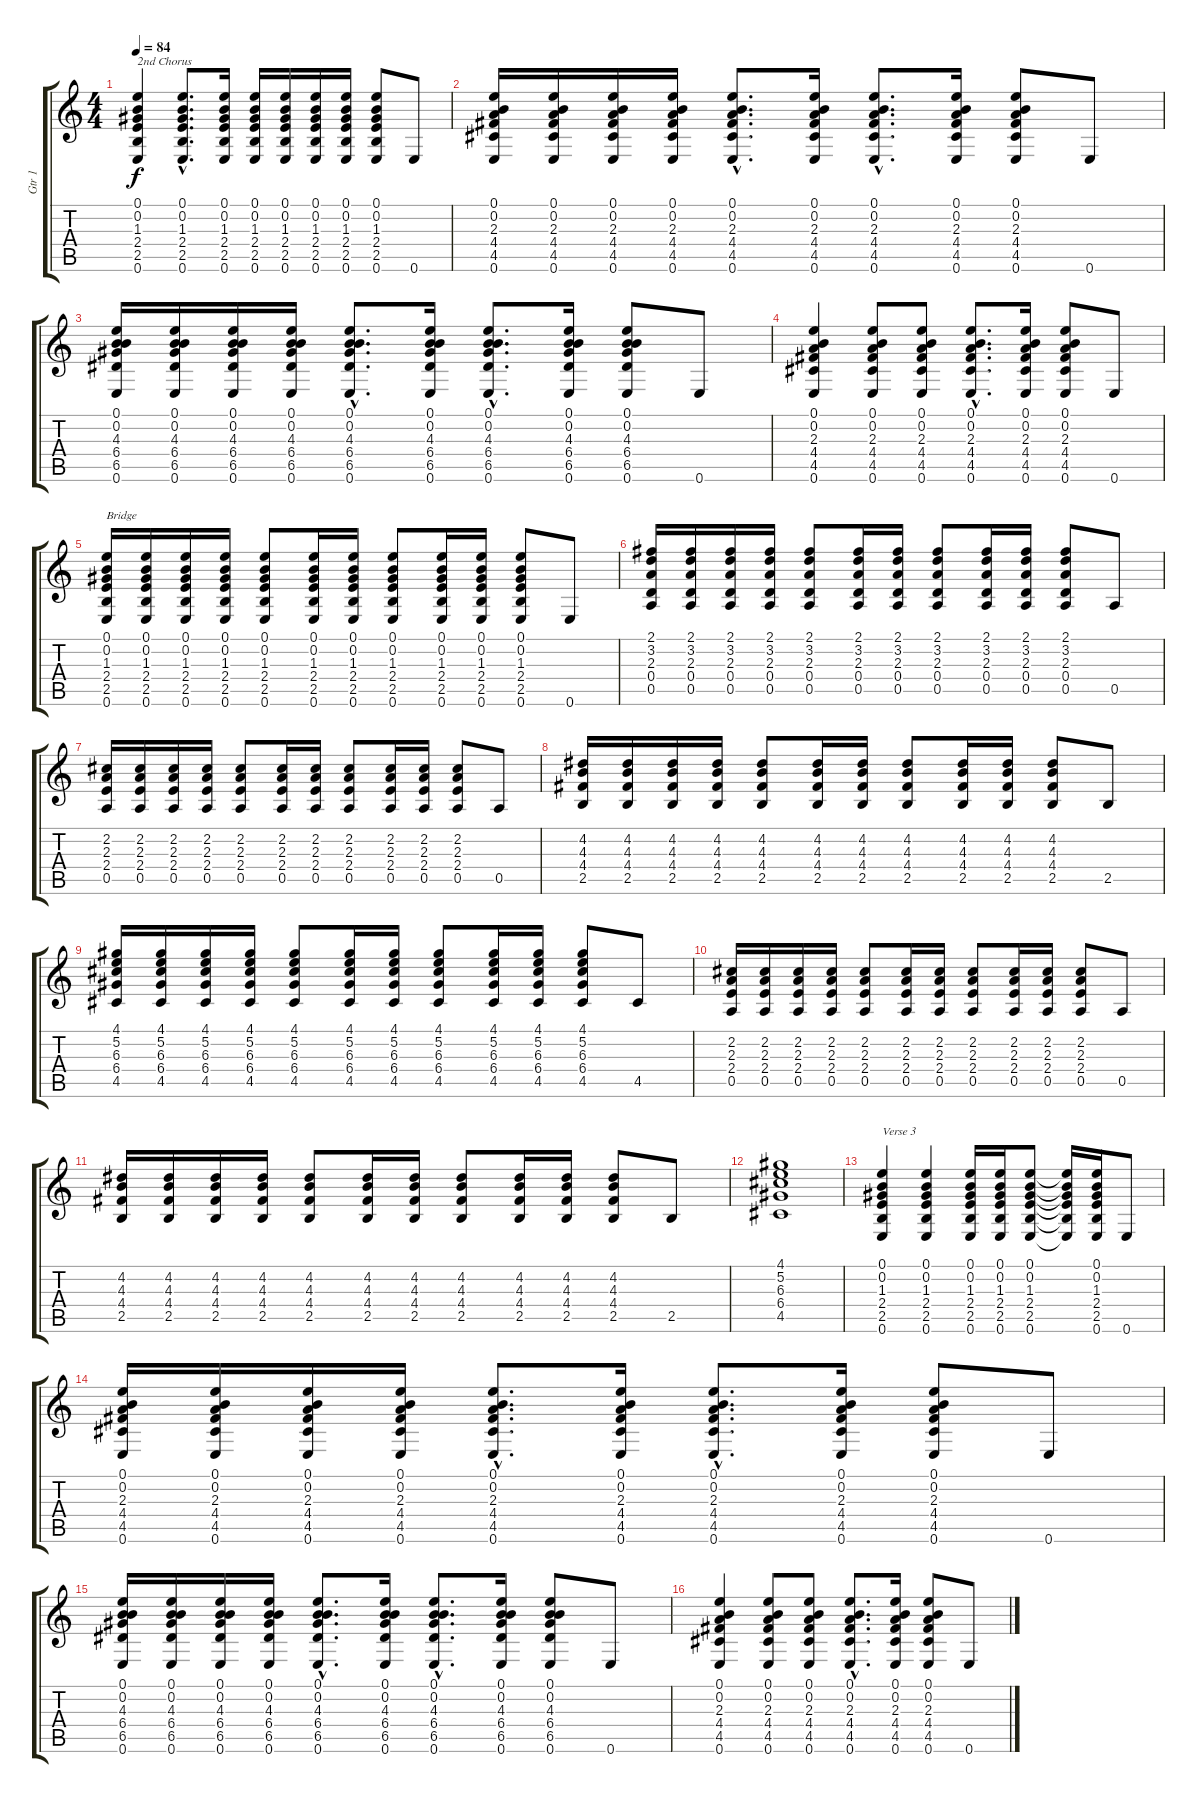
\track ("Gtr 1" "Gtr 1") {instrument acousticguitarsteel}
\staff {score tabs}
\tuning (E4 B3 G3 D3 A2 E2) {hide}
\ts (4 4)
\tempo 84
\clef g2
\ks c
(0.1 0.2 1.3 2.4 2.5 0.6).4{txt "2nd Chorus" dy f} (0.1{hac} 0.2{hac} 1.3{hac} 2.4{hac} 2.5{hac} 0.6{hac}).8{d} (0.1 0.2 1.3 2.4 2.5 0.6).16 (0.1 0.2 1.3 2.4 2.5 0.6).16 (0.1 0.2 1.3 2.4 2.5 0.6).16 (0.1 0.2 1.3 2.4 2.5 0.6).16 (0.1 0.2 1.3 2.4 2.5 0.6).16 (0.1 0.2 1.3 2.4 2.5 0.6).8 0.6.8 |
(0.1 0.2 2.3 4.4 4.5 0.6).16 (0.1 0.2 2.3 4.4 4.5 0.6).16 (0.1 0.2 2.3 4.4 4.5 0.6).16 (0.1 0.2 2.3 4.4 4.5 0.6).16 (0.1{hac} 0.2{hac} 2.3{hac} 4.4{hac} 4.5{hac} 0.6{hac}).8{d} (0.1 0.2 2.3 4.4 4.5 0.6).16 (0.1{hac} 0.2{hac} 2.3{hac} 4.4{hac} 4.5{hac} 0.6{hac}).8{d} (0.1 0.2 2.3 4.4 4.5 0.6).16 (0.1 0.2 2.3 4.4 4.5 0.6).8 0.6.8 |
(0.1 0.2 4.3 6.4 6.5 0.6).16 (0.1 0.2 4.3 6.4 6.5 0.6).16 (0.1 0.2 4.3 6.4 6.5 0.6).16 (0.1 0.2 4.3 6.4 6.5 0.6).16 (0.1{hac} 0.2{hac} 4.3{hac} 6.4{hac} 6.5{hac} 0.6{hac}).8{d} (0.1 0.2 4.3 6.4 6.5 0.6).16 (0.1{hac} 0.2{hac} 4.3{hac} 6.4{hac} 6.5{hac} 0.6{hac}).8{d} (0.1 0.2 4.3 6.4 6.5 0.6).16 (0.1 0.2 4.3 6.4 6.5 0.6).8 0.6.8 |
(0.1 0.2 2.3 4.4 4.5 0.6).4 (0.1 0.2 2.3 4.4 4.5 0.6).8 (0.1 0.2 2.3 4.4 4.5 0.6).8 (0.1{hac} 0.2{hac} 2.3{hac} 4.4{hac} 4.5{hac} 0.6{hac}).8{d} (0.1 0.2 2.3 4.4 4.5 0.6).16 (0.1 0.2 2.3 4.4 4.5 0.6).8 0.6.8 |
(0.1 0.2 1.3 2.4 2.5 0.6).16{txt "Bridge"} (0.1 0.2 1.3 2.4 2.5 0.6).16 (0.1 0.2 1.3 2.4 2.5 0.6).16 (0.1 0.2 1.3 2.4 2.5 0.6).16 (0.1 0.2 1.3 2.4 2.5 0.6).8 (0.1 0.2 1.3 2.4 2.5 0.6).16 (0.1 0.2 1.3 2.4 2.5 0.6).16 (0.1 0.2 1.3 2.4 2.5 0.6).8 (0.1 0.2 1.3 2.4 2.5 0.6).16 (0.1 0.2 1.3 2.4 2.5 0.6).16 (0.1 0.2 1.3 2.4 2.5 0.6).8 0.6.8 |
(2.1 3.2 2.3 0.4 0.5).16 (2.1 3.2 2.3 0.4 0.5).16 (2.1 3.2 2.3 0.4 0.5).16 (2.1 3.2 2.3 0.4 0.5).16 (2.1 3.2 2.3 0.4 0.5).8 (2.1 3.2 2.3 0.4 0.5).16 (2.1 3.2 2.3 0.4 0.5).16 (2.1 3.2 2.3 0.4 0.5).8 (2.1 3.2 2.3 0.4 0.5).16 (2.1 3.2 2.3 0.4 0.5).16 (2.1 3.2 2.3 0.4 0.5).8 0.5.8 |
(2.2 2.3 2.4 0.5).16 (2.2 2.3 2.4 0.5).16 (2.2 2.3 2.4 0.5).16 (2.2 2.3 2.4 0.5).16 (2.2 2.3 2.4 0.5).8 (2.2 2.3 2.4 0.5).16 (2.2 2.3 2.4 0.5).16 (2.2 2.3 2.4 0.5).8 (2.2 2.3 2.4 0.5).16 (2.2 2.3 2.4 0.5).16 (2.2 2.3 2.4 0.5).8 0.5.8 |
(4.2 4.3 4.4 2.5).16 (4.2 4.3 4.4 2.5).16 (4.2 4.3 4.4 2.5).16 (4.2 4.3 4.4 2.5).16 (4.2 4.3 4.4 2.5).8 (4.2 4.3 4.4 2.5).16 (4.2 4.3 4.4 2.5).16 (4.2 4.3 4.4 2.5).8 (4.2 4.3 4.4 2.5).16 (4.2 4.3 4.4 2.5).16 (4.2 4.3 4.4 2.5).8 2.5.8 |
(4.1 5.2 6.3 6.4 4.5).16 (4.1 5.2 6.3 6.4 4.5).16 (4.1 5.2 6.3 6.4 4.5).16 (4.1 5.2 6.3 6.4 4.5).16 (4.1 5.2 6.3 6.4 4.5).8 (4.1 5.2 6.3 6.4 4.5).16 (4.1 5.2 6.3 6.4 4.5).16 (4.1 5.2 6.3 6.4 4.5).8 (4.1 5.2 6.3 6.4 4.5).16 (4.1 5.2 6.3 6.4 4.5).16 (4.1 5.2 6.3 6.4 4.5).8 4.5.8 |
(2.2 2.3 2.4 0.5).16 (2.2 2.3 2.4 0.5).16 (2.2 2.3 2.4 0.5).16 (2.2 2.3 2.4 0.5).16 (2.2 2.3 2.4 0.5).8 (2.2 2.3 2.4 0.5).16 (2.2 2.3 2.4 0.5).16 (2.2 2.3 2.4 0.5).8 (2.2 2.3 2.4 0.5).16 (2.2 2.3 2.4 0.5).16 (2.2 2.3 2.4 0.5).8 0.5.8 |
(4.2 4.3 4.4 2.5).16 (4.2 4.3 4.4 2.5).16 (4.2 4.3 4.4 2.5).16 (4.2 4.3 4.4 2.5).16 (4.2 4.3 4.4 2.5).8 (4.2 4.3 4.4 2.5).16 (4.2 4.3 4.4 2.5).16 (4.2 4.3 4.4 2.5).8 (4.2 4.3 4.4 2.5).16 (4.2 4.3 4.4 2.5).16 (4.2 4.3 4.4 2.5).8 2.5.8 |
(4.1 5.2 6.3 6.4 4.5).1 |
(0.1 0.2 1.3 2.4 2.5 0.6).4{txt "Verse 3"} (0.1 0.2 1.3 2.4 2.5 0.6).4 (0.1 0.2 1.3 2.4 2.5 0.6).16 (0.1 0.2 1.3 2.4 2.5 0.6).16 (0.1 0.2 1.3 2.4 2.5 0.6).8 (0.1{t} 0.2{t} 1.3{t} 2.4{t} 2.5{t} 0.6{t}).16 (0.1 0.2 1.3 2.4 2.5 0.6).16 0.6.8 |
(0.1 0.2 2.3 4.4 4.5 0.6).16 (0.1 0.2 2.3 4.4 4.5 0.6).16 (0.1 0.2 2.3 4.4 4.5 0.6).16 (0.1 0.2 2.3 4.4 4.5 0.6).16 (0.1{hac} 0.2{hac} 2.3{hac} 4.4{hac} 4.5{hac} 0.6{hac}).8{d} (0.1 0.2 2.3 4.4 4.5 0.6).16 (0.1{hac} 0.2{hac} 2.3{hac} 4.4{hac} 4.5{hac} 0.6{hac}).8{d} (0.1 0.2 2.3 4.4 4.5 0.6).16 (0.1 0.2 2.3 4.4 4.5 0.6).8 0.6.8 |
(0.1 0.2 4.3 6.4 6.5 0.6).16 (0.1 0.2 4.3 6.4 6.5 0.6).16 (0.1 0.2 4.3 6.4 6.5 0.6).16 (0.1 0.2 4.3 6.4 6.5 0.6).16 (0.1{hac} 0.2{hac} 4.3{hac} 6.4{hac} 6.5{hac} 0.6{hac}).8{d} (0.1 0.2 4.3 6.4 6.5 0.6).16 (0.1{hac} 0.2{hac} 4.3{hac} 6.4{hac} 6.5{hac} 0.6{hac}).8{d} (0.1 0.2 4.3 6.4 6.5 0.6).16 (0.1 0.2 4.3 6.4 6.5 0.6).8 0.6.8 |
(0.1 0.2 2.3 4.4 4.5 0.6).4 (0.1 0.2 2.3 4.4 4.5 0.6).8 (0.1 0.2 2.3 4.4 4.5 0.6).8 (0.1{hac} 0.2{hac} 2.3{hac} 4.4{hac} 4.5{hac} 0.6{hac}).8{d} (0.1 0.2 2.3 4.4 4.5 0.6).16 (0.1 0.2 2.3 4.4 4.5 0.6).8 0.6.8
